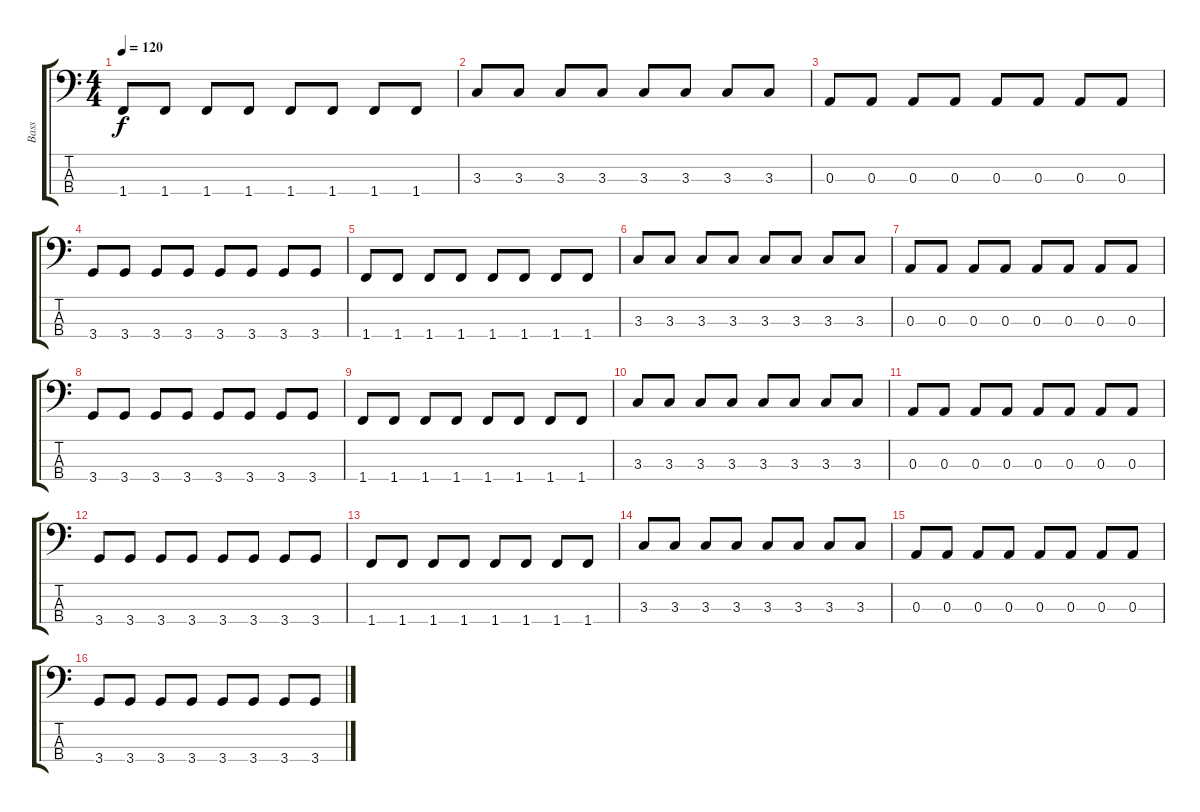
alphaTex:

\track ("Bass" "Bass") {instrument electricbassfinger}
\staff {score tabs}
\tuning (G2 D2 A1 E1) {hide}
\ts (4 4)
\tempo 120
\clef f4
\ks c
1.4.8{dy f} 1.4.8 1.4.8 1.4.8 1.4.8 1.4.8 1.4.8 1.4.8 |
3.3.8 3.3.8 3.3.8 3.3.8 3.3.8 3.3.8 3.3.8 3.3.8 |
0.3.8 0.3.8 0.3.8 0.3.8 0.3.8 0.3.8 0.3.8 0.3.8 |
3.4.8 3.4.8 3.4.8 3.4.8 3.4.8 3.4.8 3.4.8 3.4.8 |
1.4.8 1.4.8 1.4.8 1.4.8 1.4.8 1.4.8 1.4.8 1.4.8 |
3.3.8 3.3.8 3.3.8 3.3.8 3.3.8 3.3.8 3.3.8 3.3.8 |
0.3.8 0.3.8 0.3.8 0.3.8 0.3.8 0.3.8 0.3.8 0.3.8 |
3.4.8 3.4.8 3.4.8 3.4.8 3.4.8 3.4.8 3.4.8 3.4.8 |
1.4.8 1.4.8 1.4.8 1.4.8 1.4.8 1.4.8 1.4.8 1.4.8 |
3.3.8 3.3.8 3.3.8 3.3.8 3.3.8 3.3.8 3.3.8 3.3.8 |
0.3.8 0.3.8 0.3.8 0.3.8 0.3.8 0.3.8 0.3.8 0.3.8 |
3.4.8 3.4.8 3.4.8 3.4.8 3.4.8 3.4.8 3.4.8 3.4.8 |
1.4.8 1.4.8 1.4.8 1.4.8 1.4.8 1.4.8 1.4.8 1.4.8 |
3.3.8 3.3.8 3.3.8 3.3.8 3.3.8 3.3.8 3.3.8 3.3.8 |
0.3.8 0.3.8 0.3.8 0.3.8 0.3.8 0.3.8 0.3.8 0.3.8 |
3.4.8 3.4.8 3.4.8 3.4.8 3.4.8 3.4.8 3.4.8 3.4.8
